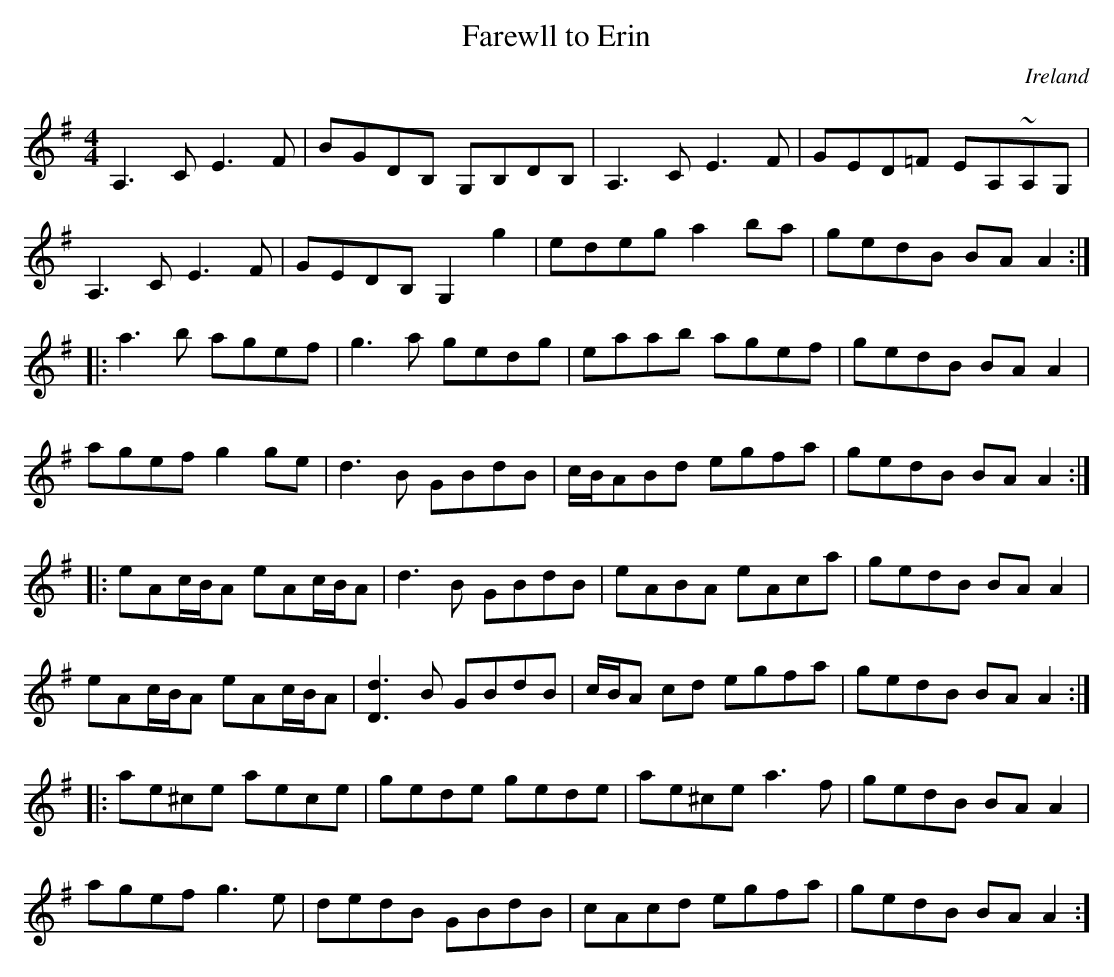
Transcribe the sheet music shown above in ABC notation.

X:1
T:Farewll to Erin
O:Ireland
M:4/4
K:G major
A,3C E3F | BGDB, G,B,DB, | A,3C E3F  | GED=F EA,~A,G, |
A,3C E3F | GEDB, G,2 g2  | edeg a2ba | gedB BA A2 ::
a3b agef | g3a gedg | eaab agef | gedB BAA2 |
agef g2ge | d3B GBdB | c/B/ABd egfa | gedB BAA2 ::
eAc/B/A eAc/B/A | d3B GBdB | eABA eAca | gedB BAA2 |
eAc/B/A eAc/B/A | [Dd]3B GBdB | c/B/A cd egfa | gedB BAA2 ::
ae^ce aece | gede gede | ae^ce a3f | gedB BAA2 |
agef g3e | dedB GBdB | cAcd egfa | gedB BAA2 :]
